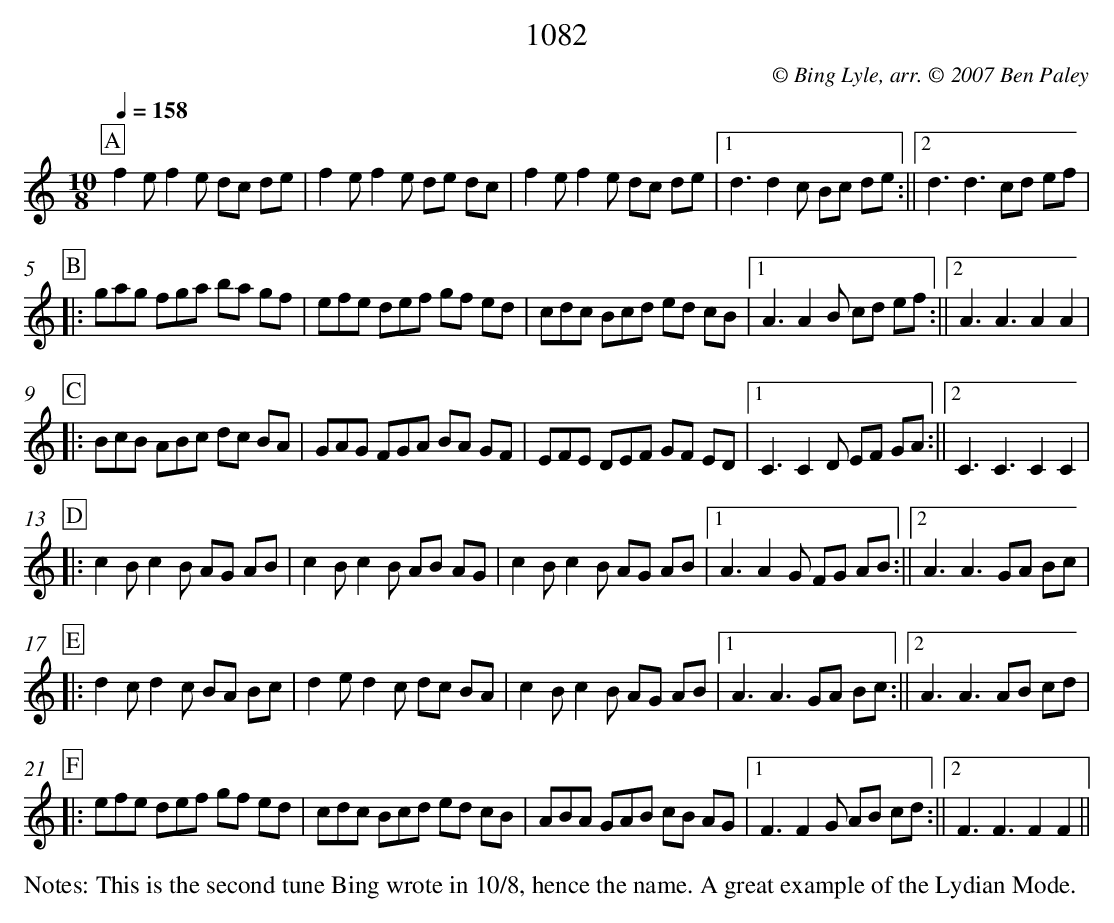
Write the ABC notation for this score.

X:1
T:1082
L:1/8
M:10/8
C:© Bing Lyle, arr. © 2007 Ben Paley
Q:1/4=158
K:F Lydian
P:A
f2e f2e dc de | f2e f2e de dc | f2e f2e dc de |1 d3 d2c Bc de :||2 d3 d3 cd ef |
P:B
||: gag fga ba gf | efe def gf ed | cdc Bcd ed cB |1 A3 A2B cd ef :||2 A3 A3 A2 A2 |
P:C
||: BcB ABc dc BA | GAG FGA BA GF | EFE DEF GF ED |1 C3 C2D EF GA :||2 C3 C3 C2 C2 |
P:D
||: c2B c2B AG AB | c2B c2B AB AG | c2B c2B AG AB |1 A3 A2G FG AB :||2 A3 A3 GA Bc |
P:E
||: d2c d2c BA Bc | d2e d2c dc BA | c2B c2B AG AB |1 A3 A3 GA Bc :||2 A3 A3 AB cd |
P:F
||: efe def gf ed | cdc Bcd ed cB | ABA GAB cB AG |1 F3 F2G AB cd :||2 F3 F3 F2 F2 ||
